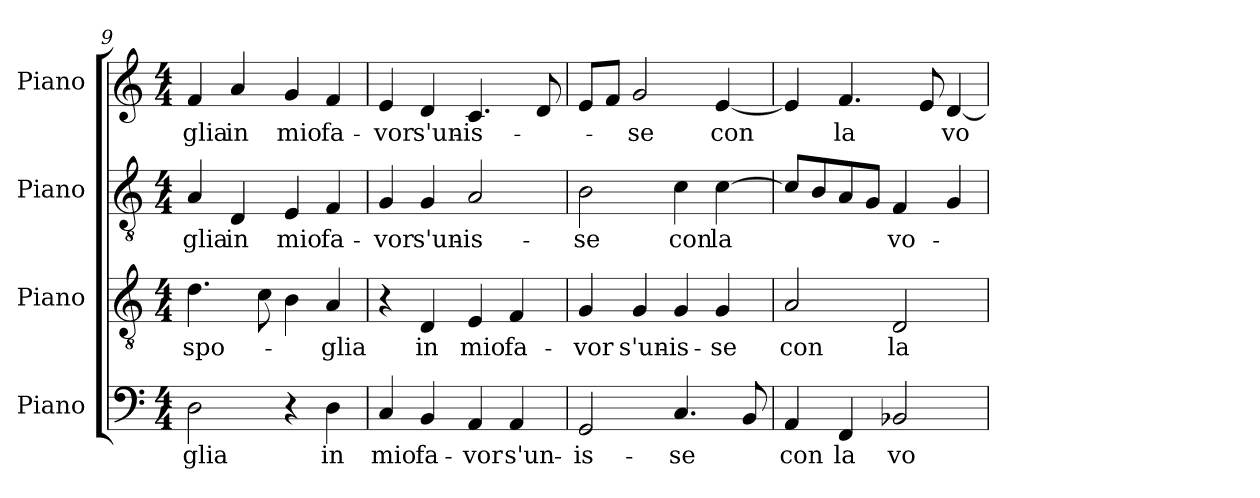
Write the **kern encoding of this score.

**kern	**text	**kern	**text	**kern	**text	**kern	**text
*part4	*part4	*part3	*part3	*part2	*part2	*part1	*part1
*staff4	*staff4	*staff3	*staff3	*staff2	*staff2	*staff1	*staff1
*I"Piano	*	*I"Piano	*	*I"Piano	*	*I"Piano	*
*I'Pno.	*	*I'Pno.	*	*I'Pno.	*	*I'Pno.	*
*clefF4	*	*clefGv2	*	*clefGv2	*	*clefG2	*
*	*	*ITrd7c12	*	*ITrd7c12	*	*	*
*k[]	*	*k[]	*	*k[]	*	*k[]	*
*C:	*	*C:	*	*C:	*	*C:	*
*M4/4	*	*M4/4	*	*M4/4	*	*M4/4	*
=9	=9	=9	=9	=9	=9	=9	=9
!	!LO:LY:b:color=#000000	!	!	!	!	!	!
!	!	!	!LO:LY:b:color=#000000	!	!	!	!
!	!	!	!	!	!LO:LY:b:color=#000000	!	!
!	!	!	!	!	!	!	!LO:LY:b:color=#000000
2Di\	-glia	4.Di\	spo-	4AAi/	-glia	4fi/	-glia
!	!	!	!	!	!LO:LY:b:color=#000000	!	!
!	!	!	!	!	!	!	!LO:LY:b:color=#000000
.	.	.	.	4DDi/	in	4ai/	in
.	.	8Ci\	.	.	.	.	.
!	!	!	!	!	!LO:LY:b:color=#000000	!	!
!	!	!	!	!	!	!	!LO:LY:b:color=#000000
4r	.	4BBi\	.	4EEi/	mio	4gi/	mio
!	!LO:LY:b:color=#000000	!	!	!	!	!	!
!	!	!	!LO:LY:b:color=#000000	!	!	!	!
!	!	!	!	!	!LO:LY:b:color=#000000	!	!
!	!	!	!	!	!	!	!LO:LY:b:color=#000000
4Di\	in	4AAi/	-glia	4FFi/	fa-	4fi/	fa-
=10	=10	=10	=10	=10	=10	=10	=10
!	!LO:LY:b:color=#000000	!	!	!	!	!	!
!	!	!	!	!	!LO:LY:b:color=#000000	!	!
!	!	!	!	!	!	!	!LO:LY:b:color=#000000
4Ci/	mio	4r	.	4GGi/	-vor	4ei/	-vor
!	!LO:LY:b:color=#000000	!	!	!	!	!	!
!	!	!	!LO:LY:b:color=#000000	!	!	!	!
!	!	!	!	!	!LO:LY:b:color=#000000	!	!
!	!	!	!	!	!	!	!LO:LY:b:color=#000000
4BBi/	fa-	4DDi/	in	4GGi/	s'un-	4di/	s'un-
!	!LO:LY:b:color=#000000	!	!	!	!	!	!
!	!	!	!LO:LY:b:color=#000000	!	!	!	!
!	!	!	!	!	!LO:LY:b:color=#000000	!	!
!	!	!	!	!	!	!	!LO:LY:b:color=#000000
4AAi/	-vor	4EEi/	mio	2AAi/	-is-	4.ci/	-is-
!	!LO:LY:b:color=#000000	!	!	!	!	!	!
!	!	!	!LO:LY:b:color=#000000	!	!	!	!
4AAi/	s'un-	4FFi/	fa-	.	.	.	.
.	.	.	.	.	.	8di/	.
=11	=11	=11	=11	=11	=11	=11	=11
!	!LO:LY:b:color=#000000	!	!	!	!	!	!
!	!	!	!LO:LY:b:color=#000000	!	!	!	!
!	!	!	!	!	!LO:LY:b:color=#000000	!	!
2GGi/	-is-	4GGi/	-vor	2BBi\	-se	8ei/L	.
.	.	.	.	.	.	8fi/J	.
!	!	!	!LO:LY:b:color=#000000	!	!	!	!
!	!	!	!	!	!	!	!LO:LY:b:color=#000000
.	.	4GGi/	s'un-	.	.	2gi/	-se
!	!LO:LY:b:color=#000000	!	!	!	!	!	!
!	!	!	!LO:LY:b:color=#000000	!	!	!	!
!	!	!	!	!	!LO:LY:b:color=#000000	!	!
4.Ci/	-se	4GGi/	-is-	4Ci\	con	.	.
!	!	!	!LO:LY:b:color=#000000	!	!	!	!
!	!	!	!	!	!LO:LY:b:color=#000000	!	!
!	!	!	!	!	!	!	!LO:LY:b:color=#000000
.	.	4GGi/	-se	[4Ci\	la	[4ei/	con
8BBi/	.	.	.	.	.	.	.
=12	=12	=12	=12	=12	=12	=12	=12
!	!LO:LY:b:color=#000000	!	!	!	!	!	!
!	!	!	!LO:LY:b:color=#000000	!	!	!	!
4AAi/	con	2AAi/	con	8Ci/L]	.	4ei/]	.
.	.	.	.	8BBi/	.	.	.
!	!LO:LY:b:color=#000000	!	!	!	!	!	!
!	!	!	!	!	!	!	!LO:LY:b:color=#000000
4FFi/	la	.	.	8AAi/	.	4.fi/	la
.	.	.	.	8GGi/J	.	.	.
!	!LO:LY:b:color=#000000	!	!	!	!	!	!
!	!	!	!LO:LY:b:color=#000000	!	!	!	!
!	!	!	!	!	!LO:LY:b:color=#000000	!	!
2BB-Xi/	vo-	2DDi/	la	4FFi/	vo-	.	.
.	.	.	.	.	.	8ei/	.
!	!	!	!	!	!	!	!LO:LY:b:color=#000000
.	.	.	.	4GGi/	.	[4di/	vo-
=	=	=	=	=	=	=	=
*-	*-	*-	*-	*-	*-	*-	*-
